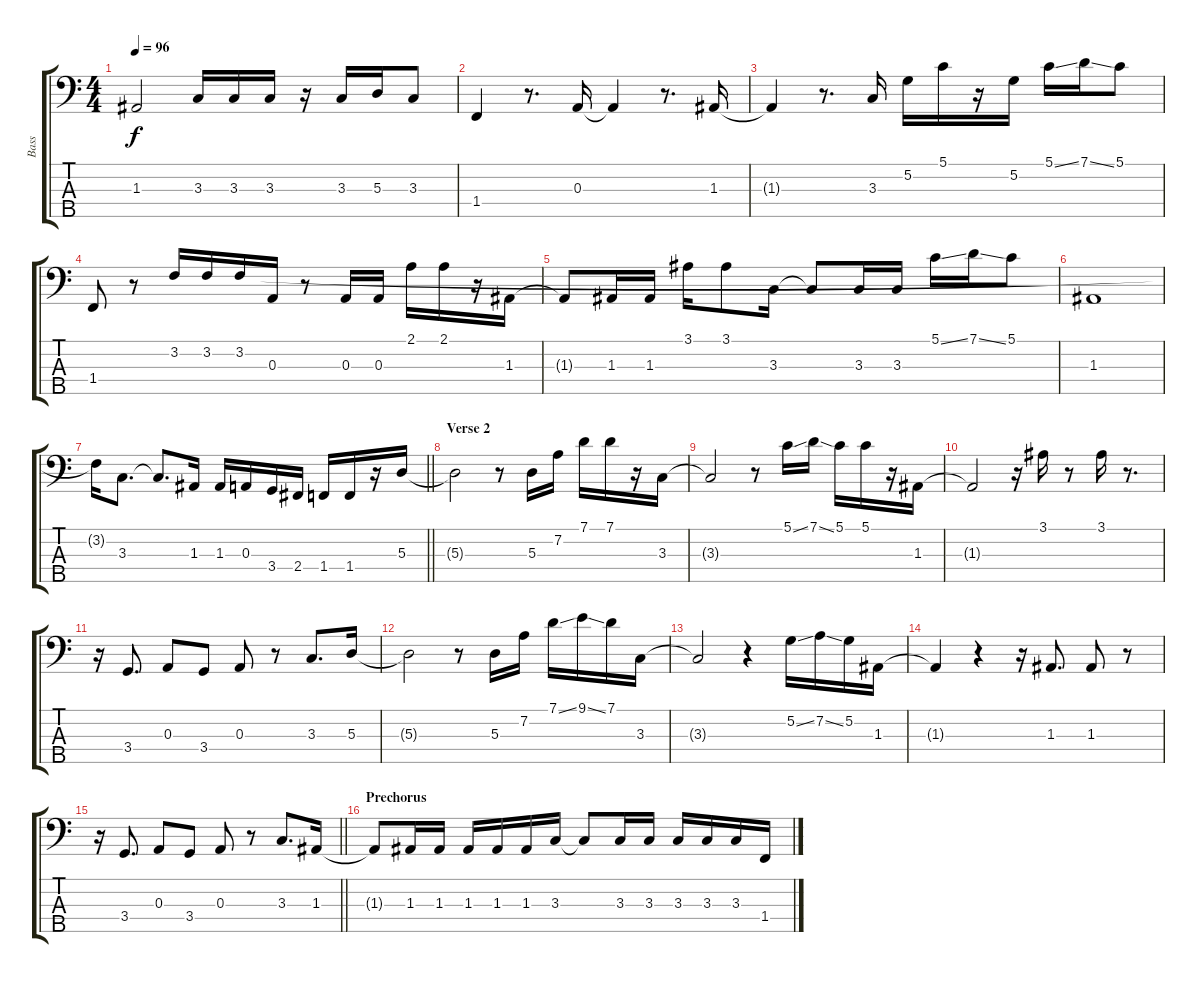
\track ("Bass" "Bass") {instrument electricbassfinger}
\staff {score tabs}
\tuning (G2 D2 A1 E1 B0) {hide}
\ts (4 4)
\tempo 96
\clef f4
\ks c
1.3{t}.2{dy f} 3.3.16 3.3.16 3.3.16 r.16 3.3.16 5.3.16 3.3.8 |
1.4.4 r.8{d} 0.3.16 0.3{t}.4 r.8{d} 1.3.16 |
1.3{t}.4 r.8{d} 3.3.16 5.2.16 5.1.16 r.16 5.2.16 5.1{ss}.16 7.1{ss}.16 5.1.8 |
1.4.8 r.8 3.2.16 3.2.16 3.2.16 0.3.16 r.8 0.3.16 0.3.16 2.1.16 2.1.16 r.16 1.3.16 |
1.3{t}.8 1.3.16 1.3.16 3.1.16 3.1.8 3.3.16 3.3{t}.8 3.3.16 3.3.16 5.1{ss}.16 7.1{ss}.16 5.1.8 |
1.3.1 |
\barLineRight lightlight
3.2{t}.16 3.3.8{d} 3.3{t}.8{d} 1.3.16 1.3.16 0.3.16 3.4.16 2.4.16 1.4.16 1.4.16 r.16 5.3.16 |
\section ("" "Verse 2")
5.3{t}.2 r.8 5.3.16 7.2.16 7.1.16 7.1.16 r.16 3.3.16 |
3.3{t}.2 r.8 5.1{ss}.16 7.1{ss}.16 5.1.16 5.1.16 r.16 1.3.16 |
1.3{t}.2 r.16 3.1.16 r.8 3.1.16 r.8{d} |
r.16 3.4.8{d} 0.3.8 3.4.8 0.3.8 r.8 3.3.8{d} 5.3.16 |
5.3{t}.2 r.8 5.3.16 7.2.16 7.1{ss}.16 9.1{ss}.16 7.1.16 3.3.16 |
3.3{t}.2 r.4 5.2{ss}.16 7.2{ss}.16 5.2.16 1.3.16 |
1.3{t}.4 r.4 r.16 1.3.8{d} 1.3.8 r.8 |
\barLineRight lightlight
r.16 3.4.8{d} 0.3.8 3.4.8 0.3.8 r.8 3.3.8{d} 1.3.16 |
\section ("" "Prechorus")
1.3{t}.8 1.3.16 1.3.16 1.3.16 1.3.16 1.3.16 3.3.16 3.3{t}.8 3.3.16 3.3.16 3.3.16 3.3.16 3.3.16 1.4.16
